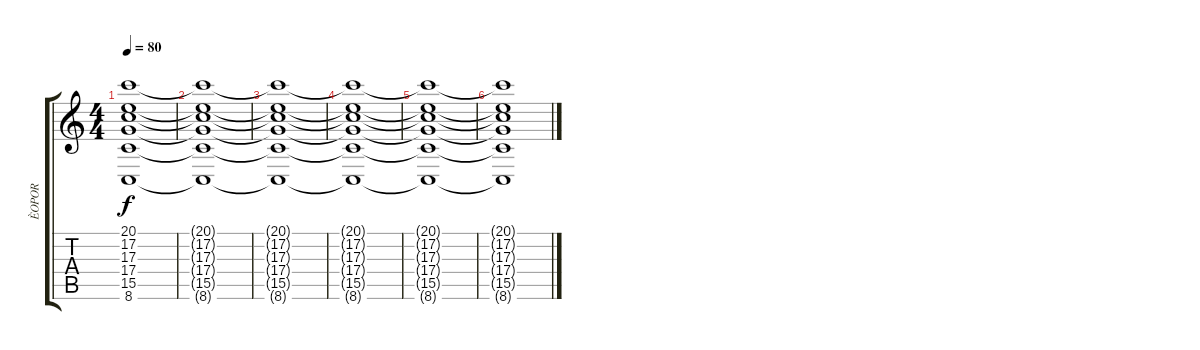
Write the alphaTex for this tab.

\track ("ÈOPOR" "ÈOPOR") {instrument applause}
\staff {score tabs}
\tuning (E4 B3 G3 D3 A2 E2) {hide}
\ts (4 4)
\tempo 80
\clef g2
\ks c
(20.1{t} 17.2{t} 17.3{t} 17.4{t} 15.5{t} 8.6{t}).1{dy f} |
(20.1{t} 17.2{t} 17.3{t} 17.4{t} 15.5{t} 8.6{t}).1 |
(20.1{t} 17.2{t} 17.3{t} 17.4{t} 15.5{t} 8.6{t}).1 |
(20.1{t} 17.2{t} 17.3{t} 17.4{t} 15.5{t} 8.6{t}).1 |
(20.1{t} 17.2{t} 17.3{t} 17.4{t} 15.5{t} 8.6{t}).1 |
(20.1{t} 17.2{t} 17.3{t} 17.4{t} 15.5{t} 8.6{t}).1{volume 0}
